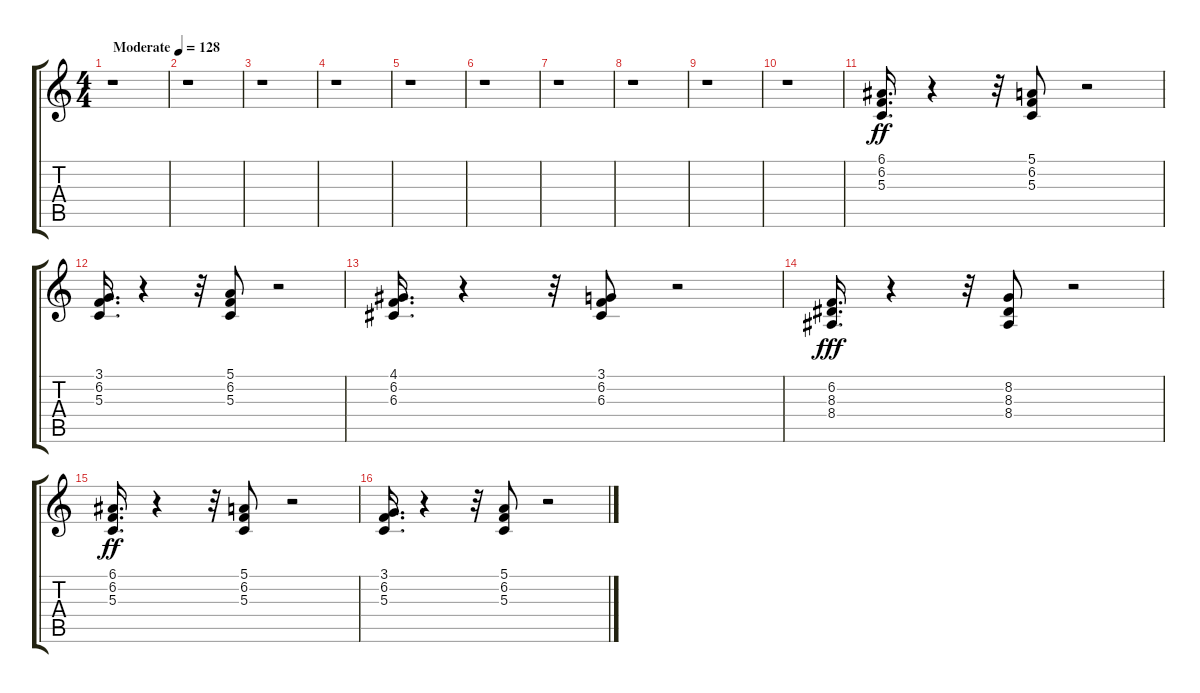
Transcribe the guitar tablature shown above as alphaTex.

\track "" {instrument lead2sawtooth}
\staff {score tabs}
\tuning (E4 B3 G3 D3 A2 E2) {hide}
\ts (4 4)
\tempo (128 "Moderate")
\clef g2
\ks c
r.1{dy ff instrument lead2sawtooth} |
r.1 |
r.1 |
r.1 |
r.1 |
r.1 |
r.1 |
r.1 |
r.1 |
r.1 |
(6.1 6.2 5.3).16{d} r.4 r.32 (5.1 6.2 5.3).8 r.2 |
(3.1 6.2 5.3).16{d} r.4 r.32 (5.1 6.2 5.3).8 r.2 |
(4.1 6.2 6.3).16{d} r.4 r.32 (3.1 6.2 6.3).8 r.2 |
(6.2 8.3 8.4).16{d dy fff} r.4 r.32 (8.2 8.3 8.4).8 r.2 |
(6.1 6.2 5.3).16{d dy ff} r.4 r.32 (5.1 6.2 5.3).8 r.2 |
(3.1 6.2 5.3).16{d} r.4 r.32 (5.1 6.2 5.3).8 r.2
